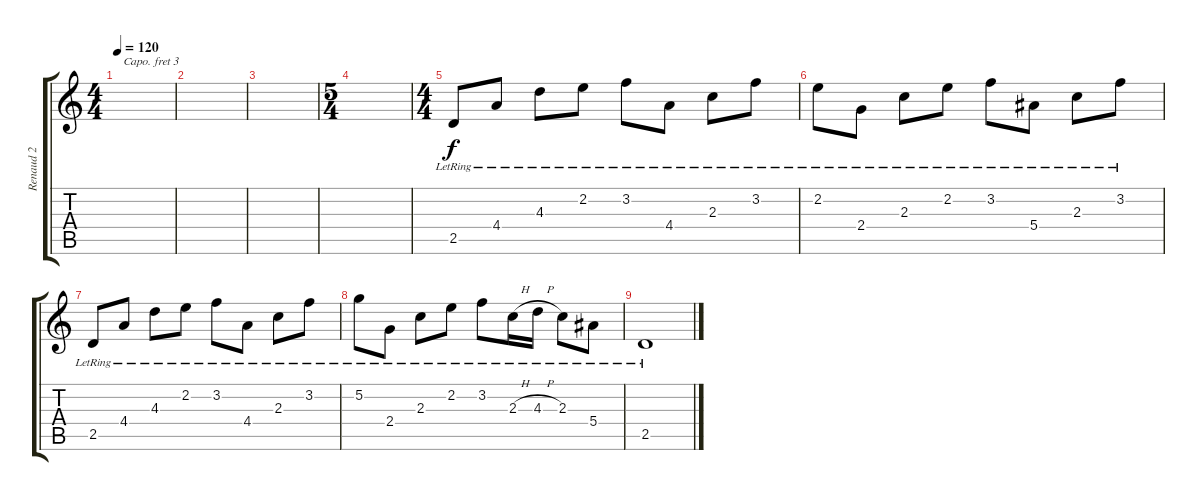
\track ("Renaud 2" "Renaud 2") {instrument electricguitarclean}
\staff {score tabs}
\capo 3
\tuning (E4 B3 G3 D3 A2 E2) {hide}
\ts (4 4)
\tempo 120
\clef g2
\ks c
|
|
|
\ts (5 4)
|
\ts (4 4)
2.5{lr}.8 4.4{lr}.8 4.3{lr}.8 2.2{lr}.8 3.2{lr}.8 4.4{lr}.8 2.3{lr}.8 3.2{lr}.8 |
2.2{lr}.8 2.4{lr}.8 2.3{lr}.8 2.2{lr}.8 3.2{lr}.8 5.4{lr}.8 2.3{lr}.8 3.2{lr}.8 |
2.5{lr}.8 4.4{lr}.8 4.3{lr}.8 2.2{lr}.8 3.2{lr}.8 4.4{lr}.8 2.3{lr}.8 3.2{lr}.8 |
5.2{lr}.8 2.4{lr}.8 2.3{lr}.8 2.2{lr}.8 3.2{lr}.8 2.3{h lr}.16 4.3{h lr}.16 2.3{lr}.8 5.4{lr}.8 |
2.5{lr}.1
